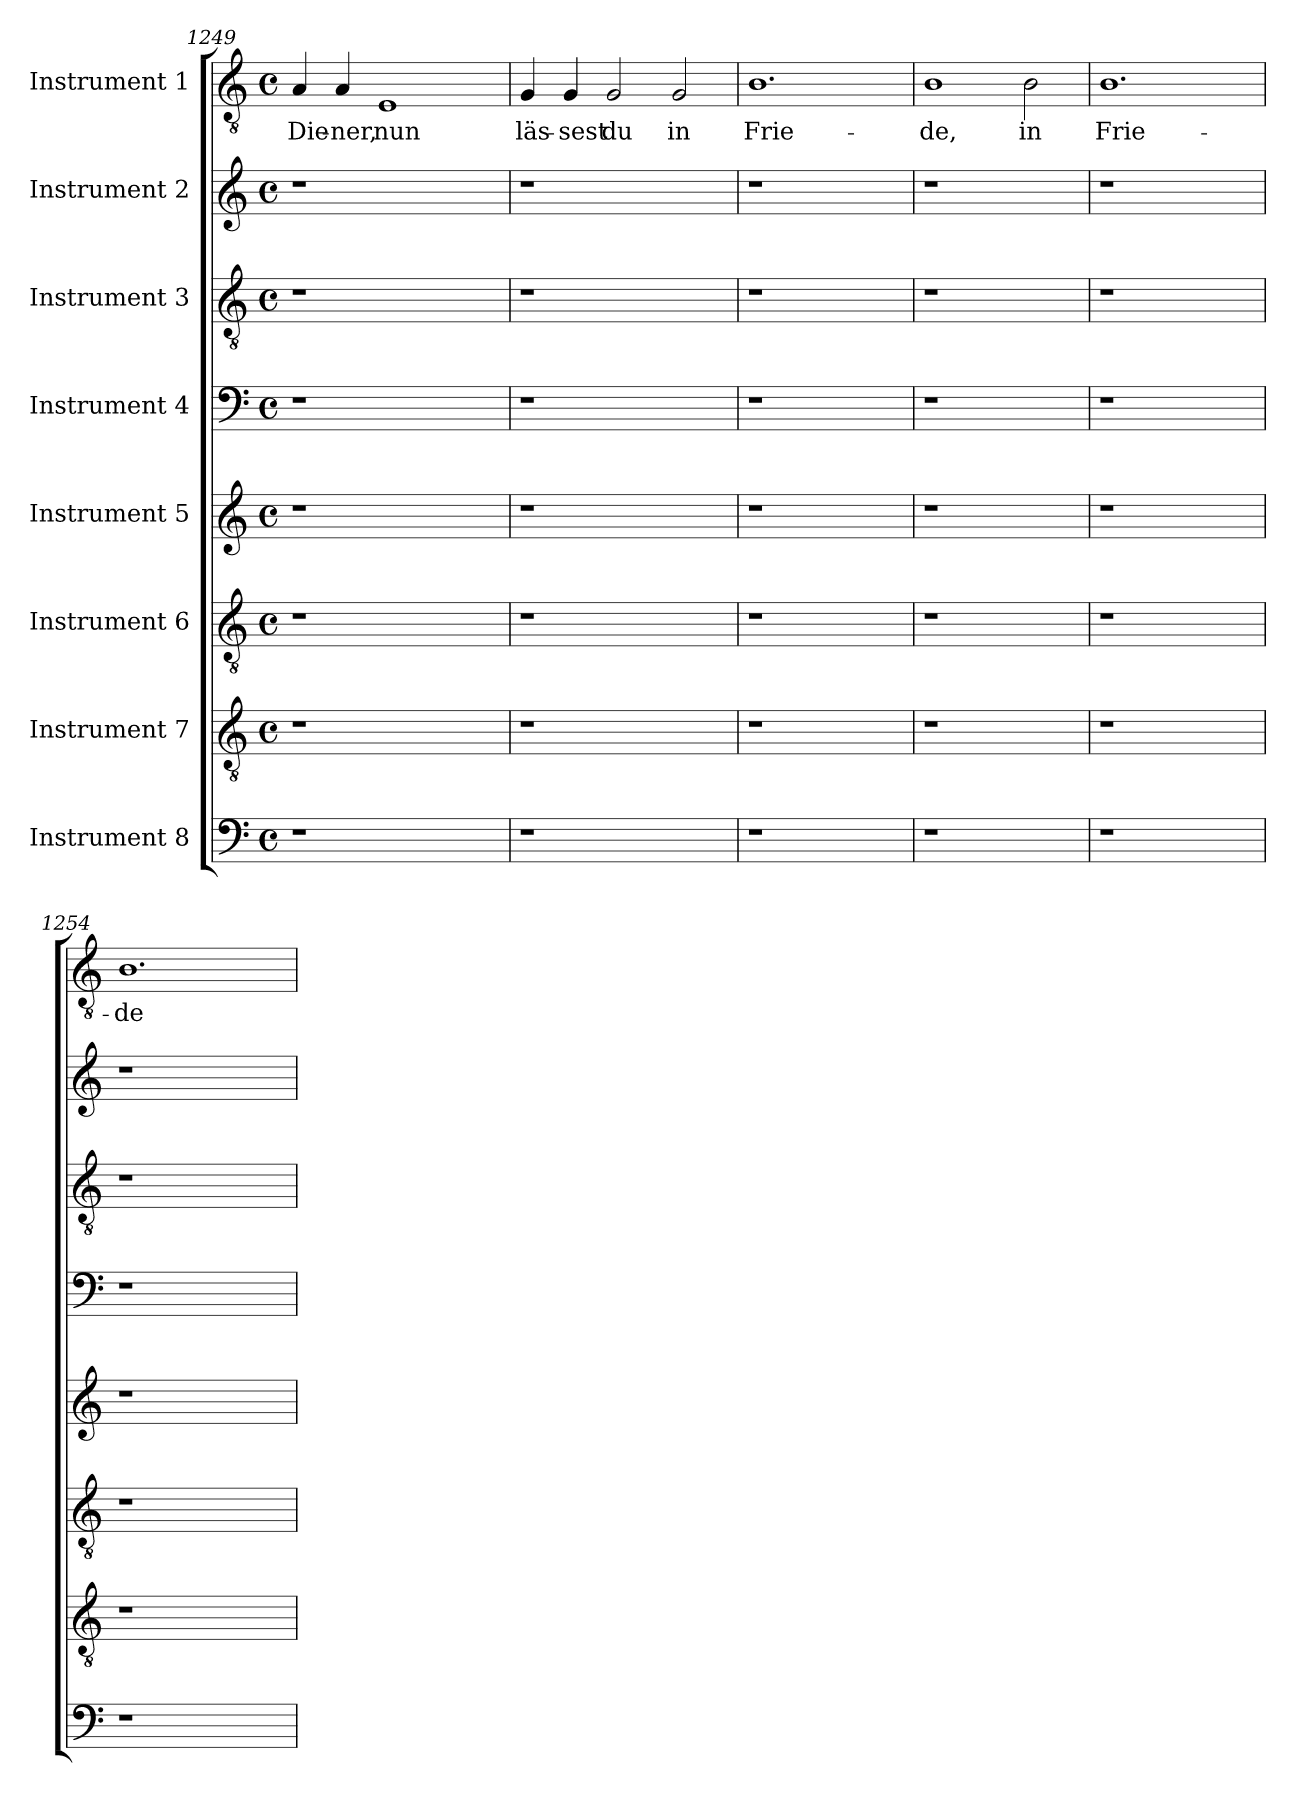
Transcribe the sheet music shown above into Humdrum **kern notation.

**kern	**kern	**kern	**kern	**kern	**kern	**kern	**kern	**text
*part8	*part7	*part6	*part5	*part4	*part3	*part2	*part1	*part1
*staff8	*staff7	*staff6	*staff5	*staff4	*staff3	*staff2	*staff1	*staff1
*I"Instrument 8	*I"Instrument 7	*I"Instrument 6	*I"Instrument 5	*I"Instrument 4	*I"Instrument 3	*I"Instrument 2	*I"Instrument 1	*
*clefF4	*clefGv2	*clefGv2	*clefG2	*clefF4	*clefGv2	*clefG2	*clefGv2	*
*M4/4	*M4/4	*M4/4	*M4/4	*M4/4	*M4/4	*M4/4	*M4/4	*
*met(c)	*met(c)	*met(c)	*met(c)	*met(c)	*met(c)	*met(c)	*met(c)	*
=1249	=1249	=1249	=1249	=1249	=1249	=1249	=1249	=1249
!	!	!	!	!	!	!	!	!LO:LY:b
1r	1r	1r	1r	1r	1r	1r	4A/	Die-
!	!	!	!	!	!	!	!	!LO:LY:b:rj
.	.	.	.	.	.	.	4A/	-ner,
!	!	!	!	!	!	!	!	!LO:LY:b:cj
.	.	.	.	.	.	.	1E	nun
2ryy	2ryy	2ryy	2ryy	2ryy	2ryy	2ryy	.	.
=1250	=1250	=1250	=1250	=1250	=1250	=1250	=1250	=1250
!	!	!	!	!	!	!	!	!LO:LY:b
1r	1r	1r	1r	1r	1r	1r	4G/	läs-
!	!	!	!	!	!	!	!	!LO:LY:b:rj
.	.	.	.	.	.	.	4G/	-sest
!	!	!	!	!	!	!	!	!LO:LY:b:cj
.	.	.	.	.	.	.	2G/	du
!	!	!	!	!	!	!	!	!LO:LY:b:cj
2ryy	2ryy	2ryy	2ryy	2ryy	2ryy	2ryy	2G/	in
=1251	=1251	=1251	=1251	=1251	=1251	=1251	=1251	=1251
!	!	!	!	!	!	!	!	!LO:LY:b:cj
1r	1r	1r	1r	1r	1r	1r	1.B	Frie-
2ryy	2ryy	2ryy	2ryy	2ryy	2ryy	2ryy	.	.
=1252	=1252	=1252	=1252	=1252	=1252	=1252	=1252	=1252
!	!	!	!	!	!	!	!	!LO:LY:b:cj
1r	1r	1r	1r	1r	1r	1r	1B	-de,
!	!	!	!	!	!	!	!	!LO:LY:b:cj
2ryy	2ryy	2ryy	2ryy	2ryy	2ryy	2ryy	2B\	in
=1253	=1253	=1253	=1253	=1253	=1253	=1253	=1253	=1253
!	!	!	!	!	!	!	!	!LO:LY:b:cj
1r	1r	1r	1r	1r	1r	1r	1.B	Frie-
2ryy	2ryy	2ryy	2ryy	2ryy	2ryy	2ryy	.	.
!!LO:LB:g=z
=1254	=1254	=1254	=1254	=1254	=1254	=1254	=1254	=1254
!	!	!	!	!	!	!	!	!LO:LY:b:cj
1r	1r	1r	1r	1r	1r	1r	1.B	-de
2ryy	2ryy	2ryy	2ryy	2ryy	2ryy	2ryy	.	.
=	=	=	=	=	=	=	=	=
*-	*-	*-	*-	*-	*-	*-	*-	*-
